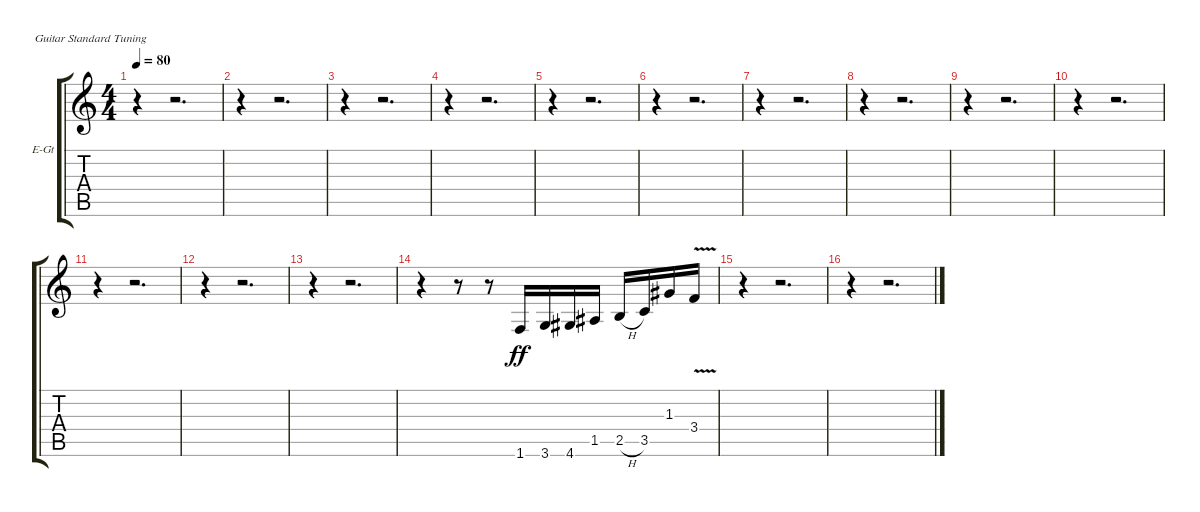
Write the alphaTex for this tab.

\bracketExtendMode groupsimilarinstruments
\firstSystemTrackNameOrientation horizontal
\otherSystemsTrackNameOrientation horizontal
\track ("Guitar 1 (dist)" "E-Gt") {instrument distortionguitar}
\staff {score tabs}
\tuning (E4 B3 G3 D3 A2 E2)
\ts (4 4)
\tempo 80
\clef g2
\ks c
r.4{dy ff} r.2{d} |
r.4 r.2{d} |
r.4 r.2{d} |
r.4 r.2{d} |
r.4 r.2{d} |
r.4 r.2{d} |
r.4 r.2{d} |
r.4 r.2{d} |
r.4 r.2{d} |
r.4 r.2{d} |
r.4 r.2{d} |
r.4 r.2{d} |
r.4 r.2{d} |
r.4 r.8 r.8 1.6.16 3.6.16 4.6.16 1.5.16 2.5{h}.16 3.5.16 1.3.16 3.4{v}.16 |
r.4 r.2{d} |
r.4 r.2{d}
